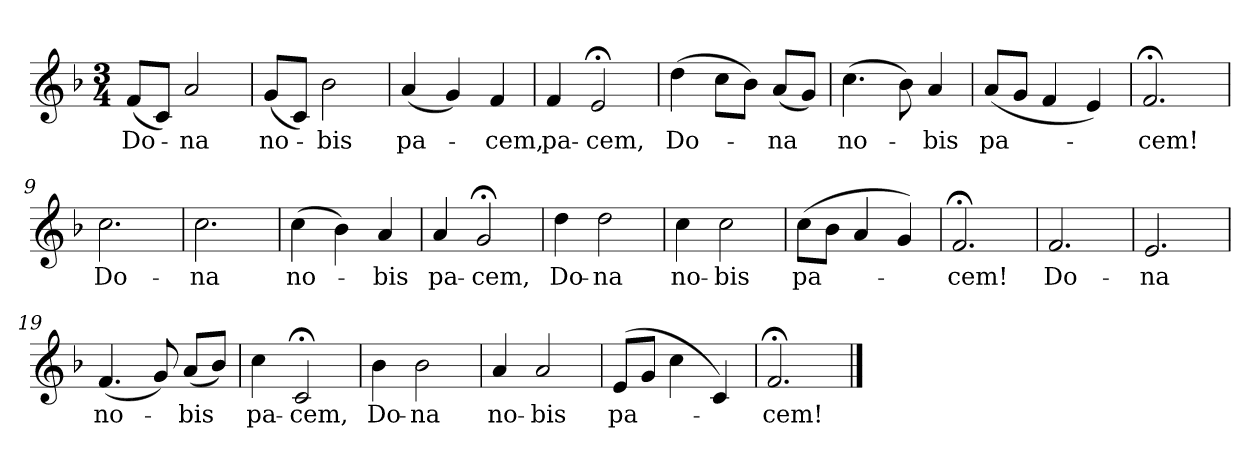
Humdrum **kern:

**kern	**text
*part1	*part1
*staff1	*staff1
*k[b-]	*
*F:	*
*M3/4	*
*MM120	*
=1	=1
(8fL	Do-
8cJ)	.
2a	-na
=2	=2
(8gL	no-
8cJ)	.
2b-	-bis
=3	=3
(4a	pa-
4g)	.
4f	-cem,
=4	=4
4f	pa-
2e;<	-cem,
=5	=5
(4dd	Do-
8ccL	.
8b-J)	.
(8aL	-na
8gJ)	.
=6	=6
(4.cc	no-
8b-)	.
4a	-bis
=7	=7
(8aL	pa-
8gJ	.
4f	.
4e)	.
=8	=8
2.f;<	-cem!
=9	=9
2.cc	Do-
=10	=10
2.cc	-na
=11	=11
(4cc	no-
4b-)	.
4a	-bis
=12	=12
4a	pa-
2g;<	-cem,
=13	=13
4dd	Do-
2dd	-na
=14	=14
4cc	no-
2cc	-bis
=15	=15
(8ccL	pa-
8b-J	.
4a	.
4g)	.
=16	=16
2.f;<	-cem!
=17	=17
2.f	Do-
=18	=18
2.e	-na
=19	=19
(4.f	no-
8g)	.
(8aL	-bis
8b-J)	.
=20	=20
4cc	pa-
2c;<	-cem,
=21	=21
4b-	Do-
2b-	-na
=22	=22
4a	no-
2a	-bis
=23	=23
(8eL	pa-
8gJ	.
4cc	.
4c)	.
=24	=24
2.f;<	-cem!
==	==
*-	*-
